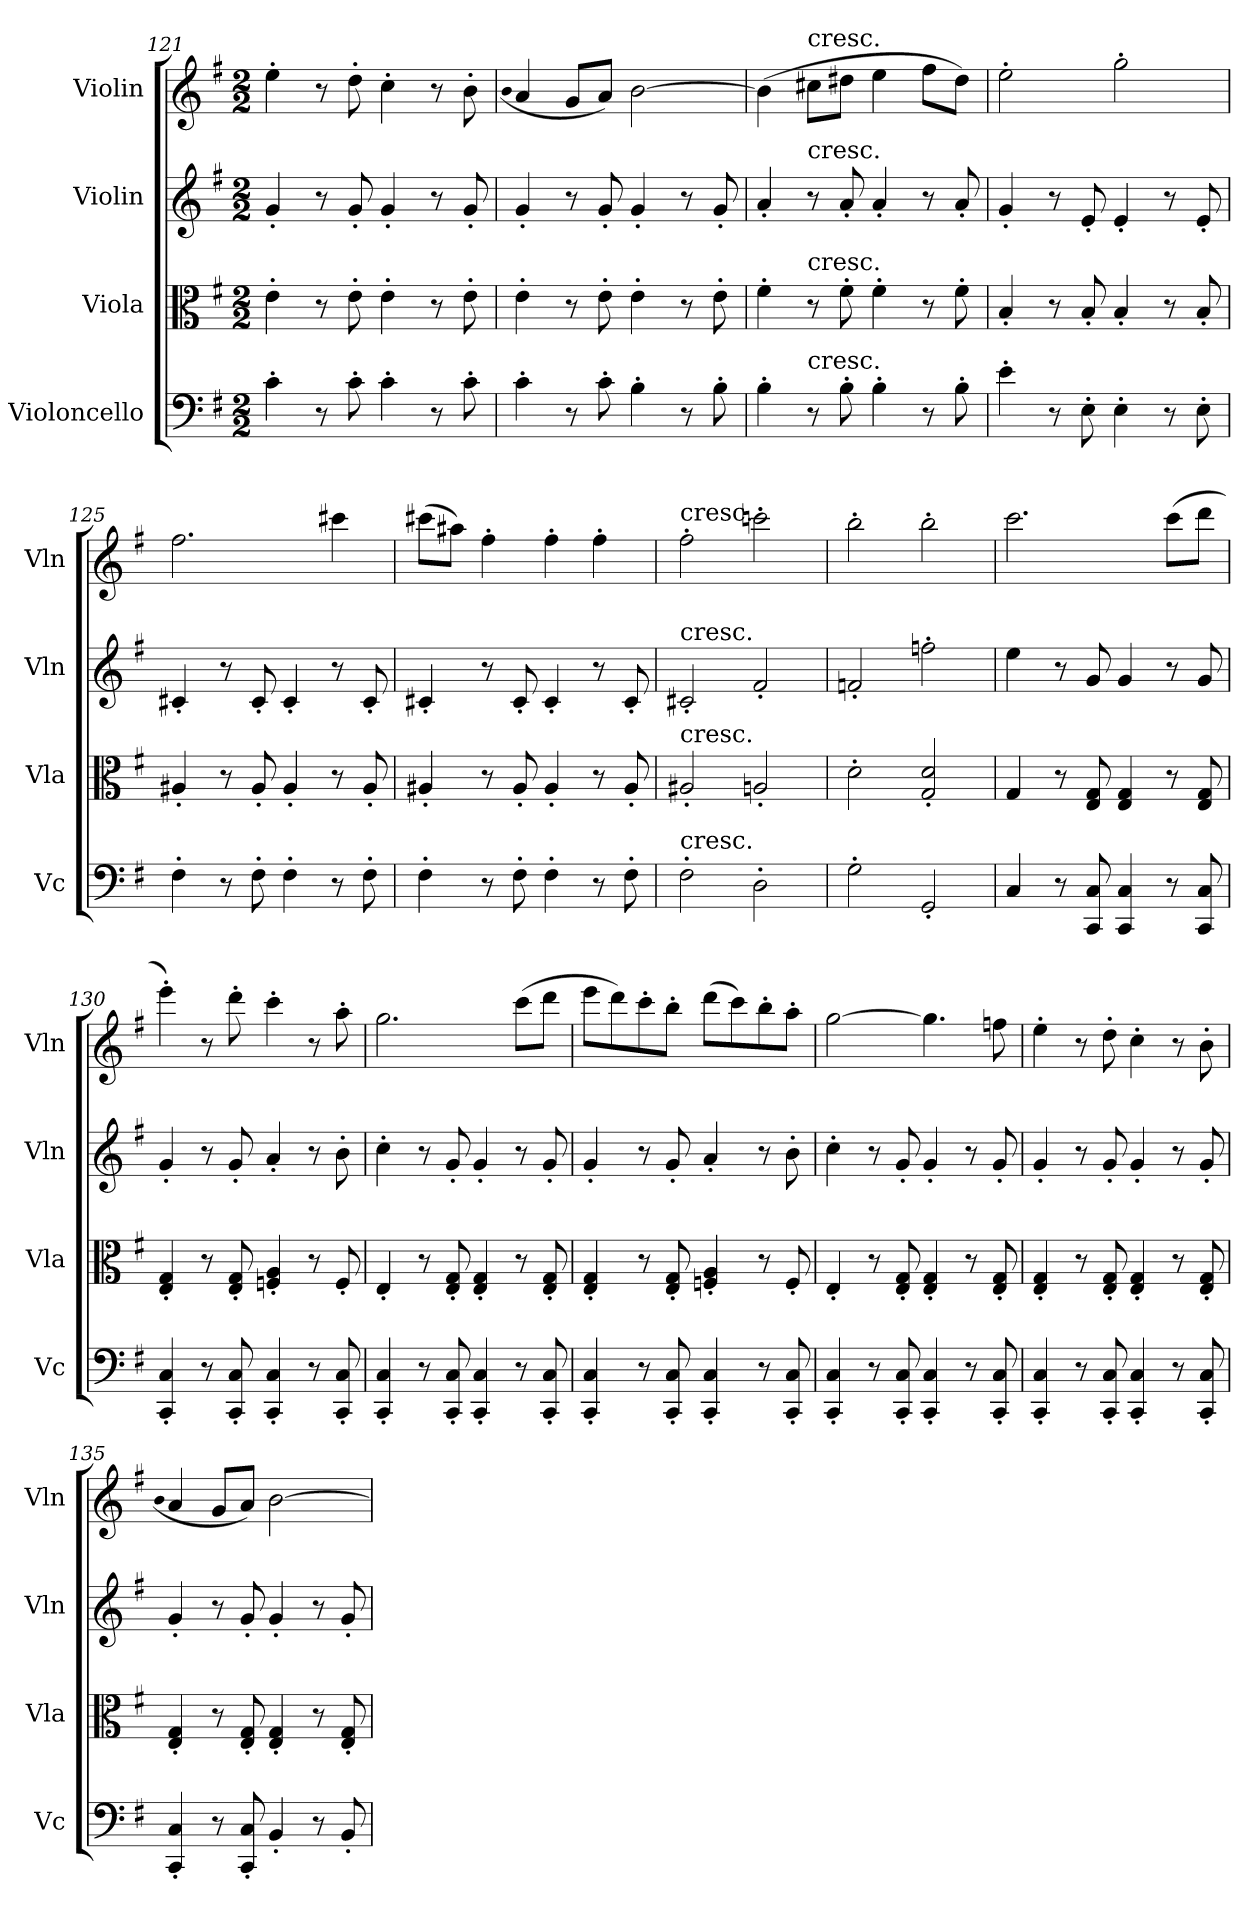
**kern	**kern	**kern	**kern
*part4	*part3	*part2	*part1
*staff4	*staff3	*staff2	*staff1
*I"Violoncello	*I"Viola	*I"Violin	*I"Violin
*I'Vc	*I'Vla	*I'Vln	*I'Vln
*clefF4	*clefC3	*clefG2	*clefG2
*k[f#]	*k[f#]	*k[f#]	*k[f#]
*e:	*e:	*e:	*e:
*M2/2	*M2/2	*M2/2	*M2/2
=121	=121	=121	=121
4c'\	4e'\	4g'/	4ee'\
8r	8r	8r	8r
8c'\	8e'\	8g'/	8dd'\
4c'\	4e'\	4g'/	4cc'\
8r	8r	8r	8r
8c'\	8e'\	8g'/	8b'\
=122	=122	=122	=122
.	.	.	(qb
4c'\	4e'\	4g'/	4a/
8r	8r	8r	8g/L
8c'\	8e'\	8g'/	8a/J)
4B'\	4e'\	4g'/	[2b\
8r	8r	8r	.
8B'\	8e'\	8g'/	.
=123	=123	=123	=123
4B'\	4f#'\	4a'/	(4b\]
!	!	!	!LO:TX:t=cresc.
!	!	!LO:TX:t=cresc.	!
!	!LO:TX:t=cresc.	!	!
!LO:TX:t=cresc.	!	!	!
8r	8r	8r	8cc#X\L
8B'\	8f#'\	8a'/	8dd#X\J
4B'\	4f#'\	4a'/	4ee\
8r	8r	8r	8ff#\L
8B'\	8f#'\	8a'/	8dd#\J)
=124	=124	=124	=124
4e'\	4B'/	4g'/	2ee'\
8r	8r	8r	.
8E'\	8B'/	8e'/	.
4E'\	4B'/	4e'/	2gg'\
8r	8r	8r	.
8E'\	8B'/	8e'/	.
=125	=125	=125	=125
4F#'\	4A#X'/	4c#X'/	2.ff#\
8r	8r	8r	.
8F#'\	8A#'/	8c#'/	.
4F#'\	4A#'/	4c#'/	.
8r	8r	8r	4ccc#X\
8F#'\	8A#'/	8c#'/	.
=126	=126	=126	=126
4F#'\	4A#X'/	4c#X'/	(8ccc#X\L
.	.	.	8aa#X\J)
8r	8r	8r	4ff#'\
8F#'\	8A#'/	8c#'/	.
4F#'\	4A#'/	4c#'/	4ff#'\
8r	8r	8r	4ff#'\
8F#'\	8A#'/	8c#'/	.
=127	=127	=127	=127
!	!	!	!LO:TX:t=cresc.
!	!	!LO:TX:t=cresc.	!
!	!LO:TX:t=cresc.	!	!
!LO:TX:t=cresc.	!	!	!
2F#'\	2A#X'/	2c#X'/	2ff#'\
2D'\	2An'/	2f#'/	2cccn'\
=128	=128	=128	=128
2G'\	2d'\	2fn'/	2bb'\
2GG'/	2G'/ 2d'/	2ffn'\	2bb'\
=129	=129	=129	=129
4C/	4G/	4ee\	2.ccc\
8r	8r	8r	.
8CC/ 8C/	8E/ 8G/	8g/	.
4CC/ 4C/	4E/ 4G/	4g/	.
8r	8r	8r	(8ccc\L
8CC/ 8C/	8E/ 8G/	8g/	8ddd\J
=130	=130	=130	=130
4CC'/ 4C'/	4E'/ 4G'/	4g'/	4eee'\)
8r	8r	8r	8r
8CC'/ 8C'/	8E'/ 8G'/	8g'/	8ddd'\
4CC'/ 4C'/	4Fn'/ 4A'/	4a'/	4ccc'\
8r	8r	8r	8r
8CC'/ 8C'/	8F'/	8b'\	8aa'\
=131	=131	=131	=131
4CC'/ 4C'/	4E'/	4cc'\	2.gg\
8r	8r	8r	.
8CC'/ 8C'/	8E'/ 8G'/	8g'/	.
4CC'/ 4C'/	4E'/ 4G'/	4g'/	.
8r	8r	8r	(8ccc\L
8CC'/ 8C'/	8E'/ 8G'/	8g'/	8ddd\J
=132	=132	=132	=132
4CC'/ 4C'/	4E'/ 4G'/	4g'/	8eee\L
.	.	.	8ddd\)
8r	8r	8r	8ccc'\
8CC'/ 8C'/	8E'/ 8G'/	8g'/	8bb'\J
4CC'/ 4C'/	4Fn'/ 4A'/	4a'/	(8ddd\L
.	.	.	8ccc\)
8r	8r	8r	8bb'\
8CC'/ 8C'/	8F'/	8b'\	8aa'\J
=133	=133	=133	=133
4CC'/ 4C'/	4E'/	4cc'\	[2gg\
8r	8r	8r	.
8CC'/ 8C'/	8E'/ 8G'/	8g'/	.
4CC'/ 4C'/	4E'/ 4G'/	4g'/	4.gg\]
8r	8r	8r	.
8CC'/ 8C'/	8E'/ 8G'/	8g'/	8ffn\
=134	=134	=134	=134
4CC'/ 4C'/	4E'/ 4G'/	4g'/	4ee'\
8r	8r	8r	8r
8CC'/ 8C'/	8E'/ 8G'/	8g'/	8dd'\
4CC'/ 4C'/	4E'/ 4G'/	4g'/	4cc'\
8r	8r	8r	8r
8CC'/ 8C'/	8E'/ 8G'/	8g'/	8b'\
=135	=135	=135	=135
.	.	.	(qb
4CC'/ 4C'/	4E'/ 4G'/	4g'/	4a/
8r	8r	8r	8g/L
8CC'/ 8C'/	8E'/ 8G'/	8g'/	8a/J)
4BB'/	4E'/ 4G'/	4g'/	[2b\
8r	8r	8r	.
8BB'/	8E'/ 8G'/	8g'/	.
=	=	=	=
*-	*-	*-	*-
